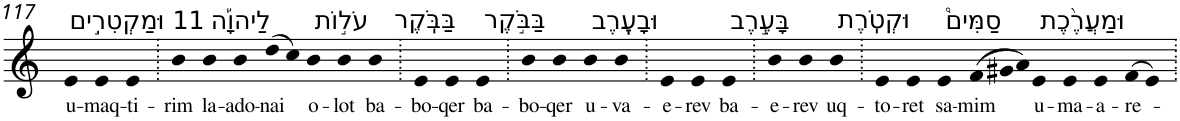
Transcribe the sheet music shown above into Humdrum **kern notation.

**kern	**text
*part1	*part1
*staff1	*staff1
*I"Piano	*
*I'Pno	*
!!LO:PB:g=z
*clefG2	*
*k[]	*
=117	=117
!LO:TX:a:t=11 וּמַקְטִרִ֣ים	!
!	!LO:LY:b
4e	u-
!	!LO:LY:b
4e	-maq-
!	!LO:LY:b
4e	-ti-
=118.	=118.
!	!LO:LY:b
4b	-rim
!LO:TX:a:t=לַיהוָ֡ה	!
!	!LO:LY:b
4b	la-
!	!LO:LY:b
4b	-ado-
!	!LO:LY:b
(>8dd	-nai
8cc)	.
!LO:TX:a:t=עֹל֣וֹת	!
!	!LO:LY:b
4b	o-
!	!LO:LY:b
4b	-lot
!LO:TX:a:t=בַּבֹּֽקֶר	!
!	!LO:LY:b
4b	ba-
=119.	=119.
!	!LO:LY:b
4e	-bo-
!	!LO:LY:b
4e	-qer
!LO:TX:a:t=בַּבֹּ֣קֶר	!
!	!LO:LY:b
4e	ba-
=120.	=120.
!	!LO:LY:b
4b	-bo-
!	!LO:LY:b
4b	-qer
!LO:TX:a:t=וּבָעֶֽרֶב	!
!	!LO:LY:b
4b	u-
!	!LO:LY:b
4b	-va-
=121.	=121.
!	!LO:LY:b
4e	-e-
!	!LO:LY:b
4e	-rev
!LO:TX:a:t=בָּעֶ֣רֶב	!
!	!LO:LY:b
4e	ba-
=122.	=122.
!	!LO:LY:b
4b	-e-
!	!LO:LY:b
4b	-rev
!LO:TX:a:t=וּקְטֹֽרֶת	!
!	!LO:LY:b
4b	uq-
=123.	=123.
!	!LO:LY:b
4e	-to-
!	!LO:LY:b
4e	-ret
!LO:TX:a:t=סַמִּים֩	!
!	!LO:LY:b
4e	sa-
*Xtuplet	*
!	!LO:LY:b
(>12f	-mim
12g#X	.
12a)	.
!LO:TX:a:t=וּמַעֲרֶ֨כֶת	!
!	!LO:LY:b
4e	u-
!	!LO:LY:b
4e	-ma-
!	!LO:LY:b
4e	-a-
!	!LO:LY:b
(>8f	-re-
8e)	.
=.	=.
*-	*-
